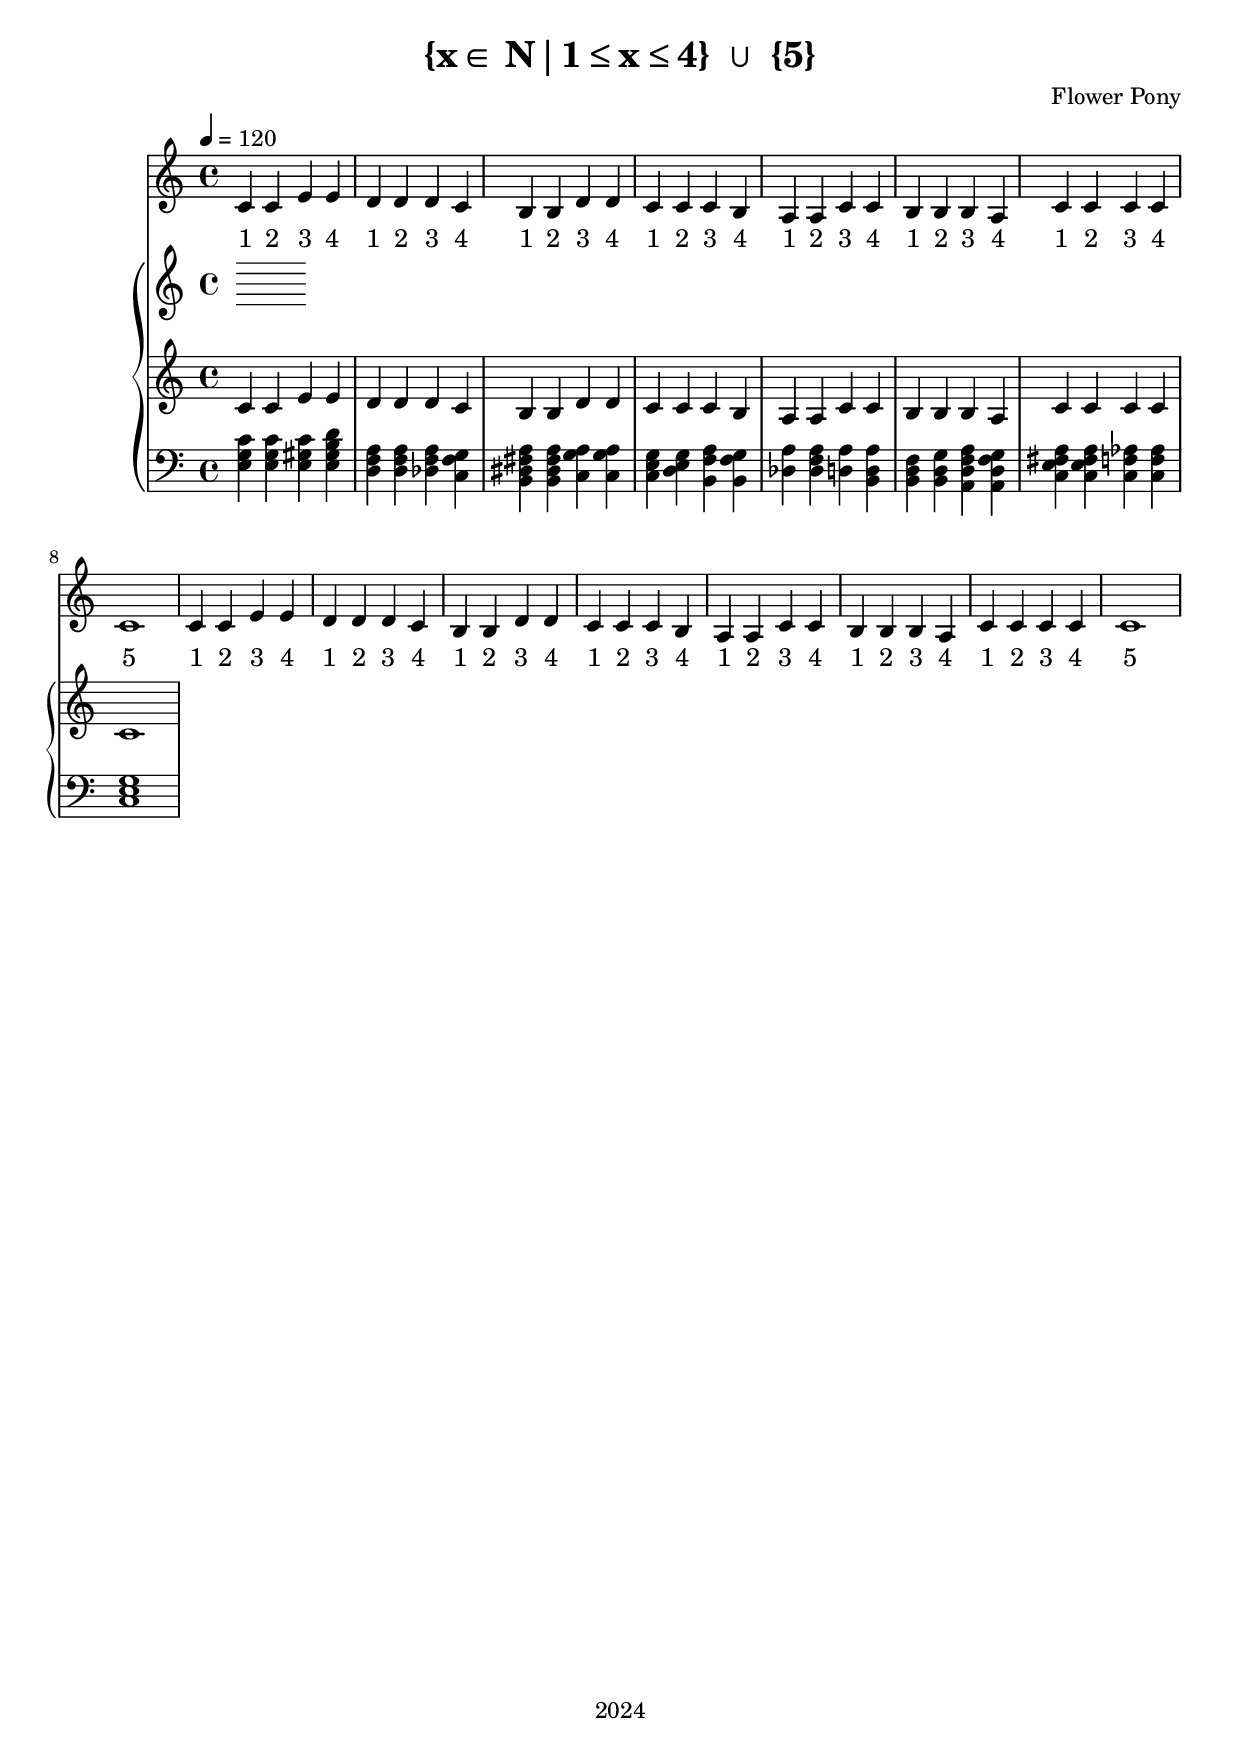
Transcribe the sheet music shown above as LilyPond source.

\version "2.21.0"

\header {
 date = "2024"
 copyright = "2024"
 title = "{x∈ N∣1≤x≤4} ∪ {5}"
 composer = "Flower Pony"
}

lyricsPattern =  \lyricmode {
  "1"4 "2"4 "3"4 "4"4
}

lyricsSection = \lyricmode { \lyricsPattern  
                                \lyricsPattern 
                                \lyricsPattern 
                                \lyricsPattern 
                                \lyricsPattern
                                \lyricsPattern
                                \lyricsPattern
                                "5"1  } 

melodyPattern = { c'4 c'4 e'4 e'4 
                  d'4 d'4 d'4 c'4 
                                          b4  b4  d'4 d'4 
                                          c'4 c'4 c'4 b4 
                                          a4  a4  c'4 c'4 
                                          b4  b4  b4  a4
                                          c'4  c'4  c'4  c'4
                                          c'1 }


\book {
  \score {
  <<
    \new Staff = "singer" <<
      \new Voice = "vocal" { \time 4/4  \melodyPattern
                                        \melodyPattern }
      \addlyrics { \time 4/4 

                    \lyricsSection
                    \lyricsSection }
                            
    >>
\new PianoStaff = "piano" <<
      \tempo 4 = 120 % This sets the quarter note (crotchet) to 120 BPM
      \new Staff = "upper" { 
        \clef treble 
        \time 4/4 


                                        { c'4 c'4 e'4 e'4 
                                          d'4 d'4 d'4 c'4 
                                          b4  b4  d'4 d'4 
                                          c'4 c'4 c'4 b4 
                                          a4  a4  c'4 c'4 
                                          b4  b4  b4  a4
                                          c'4  c'4  c'4  c'4
                                          c'1}
      }
      \new Staff = "lower" { 
        \clef bass 
        \time 4/4 { 
          <e g c'>4 <e g c'>4 <e gis c'>4 <e gis b d'>4
          <d f a>4 <d f a>4  <des f a>4 <c f g>4
          <b, dis fis a>4 <b, dis fis a>4 <c g a>4 <c g a>4
          <c e g>4 <d e g>4 <b, f a>4 <b, f g>4 
          <a des>4 <a f des>4 <a d>4 <b, a d>4 
          <b, d f>4 <b, d g>4 <a, d f a>4 <a, d f g>4
          <c e fis a>4 <c e fis a>4 <c f aes>4 <c f aes>4
          <c e g>1} 
      }
    >>


  >>
  \layout { }
  \midi { }
  }
}
